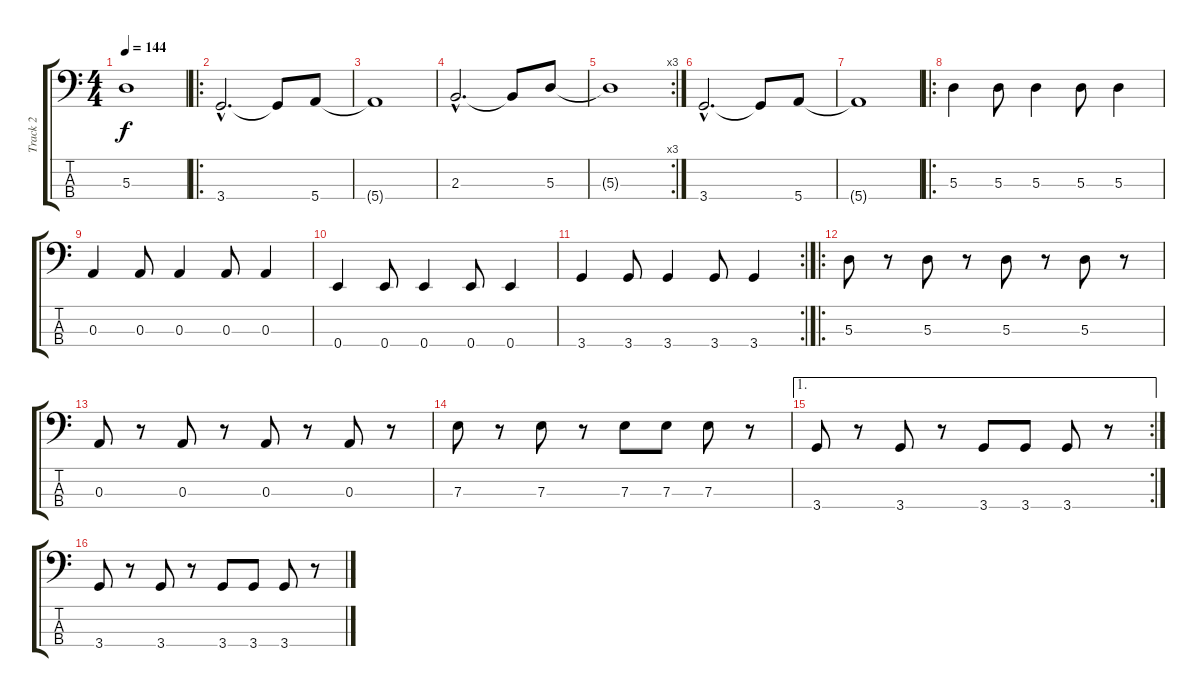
\track ("Track 2" "Track 2") {instrument electricbassfinger}
\staff {score tabs}
\tuning (G2 D2 A1 E1) {hide}
\ts (4 4)
\tempo 144
\clef f4
\ks c
5.3{t}.1{dy f} |
\ro
3.4{hac}.2{d} 3.4{t}.8 5.4.8 |
5.4{t}.1 |
2.3{hac}.2{d} 2.3{t}.8 5.3.8 |
\rc 3
5.3{t}.1 |
3.4{hac}.2{d} 3.4{t}.8 5.4.8 |
5.4{t}.1 |
\ro
5.3.4 5.3.8 5.3.4 5.3.8 5.3.4 |
0.3.4 0.3.8 0.3.4 0.3.8 0.3.4 |
0.4.4 0.4.8 0.4.4 0.4.8 0.4.4 |
\rc 2
3.4.4 3.4.8 3.4.4 3.4.8 3.4.4 |
\ro
5.3.8 r.8 5.3.8 r.8 5.3.8 r.8 5.3.8 r.8 |
0.3.8 r.8 0.3.8 r.8 0.3.8 r.8 0.3.8 r.8 |
7.3.8 r.8 7.3.8 r.8 7.3.8 7.3.8 7.3.8 r.8 |
\ae 1
\rc 2
3.4.8 r.8 3.4.8 r.8 3.4.8 3.4.8 3.4.8 r.8 |
3.4.8 r.8 3.4.8 r.8 3.4.8 3.4.8 3.4.8 r.8
